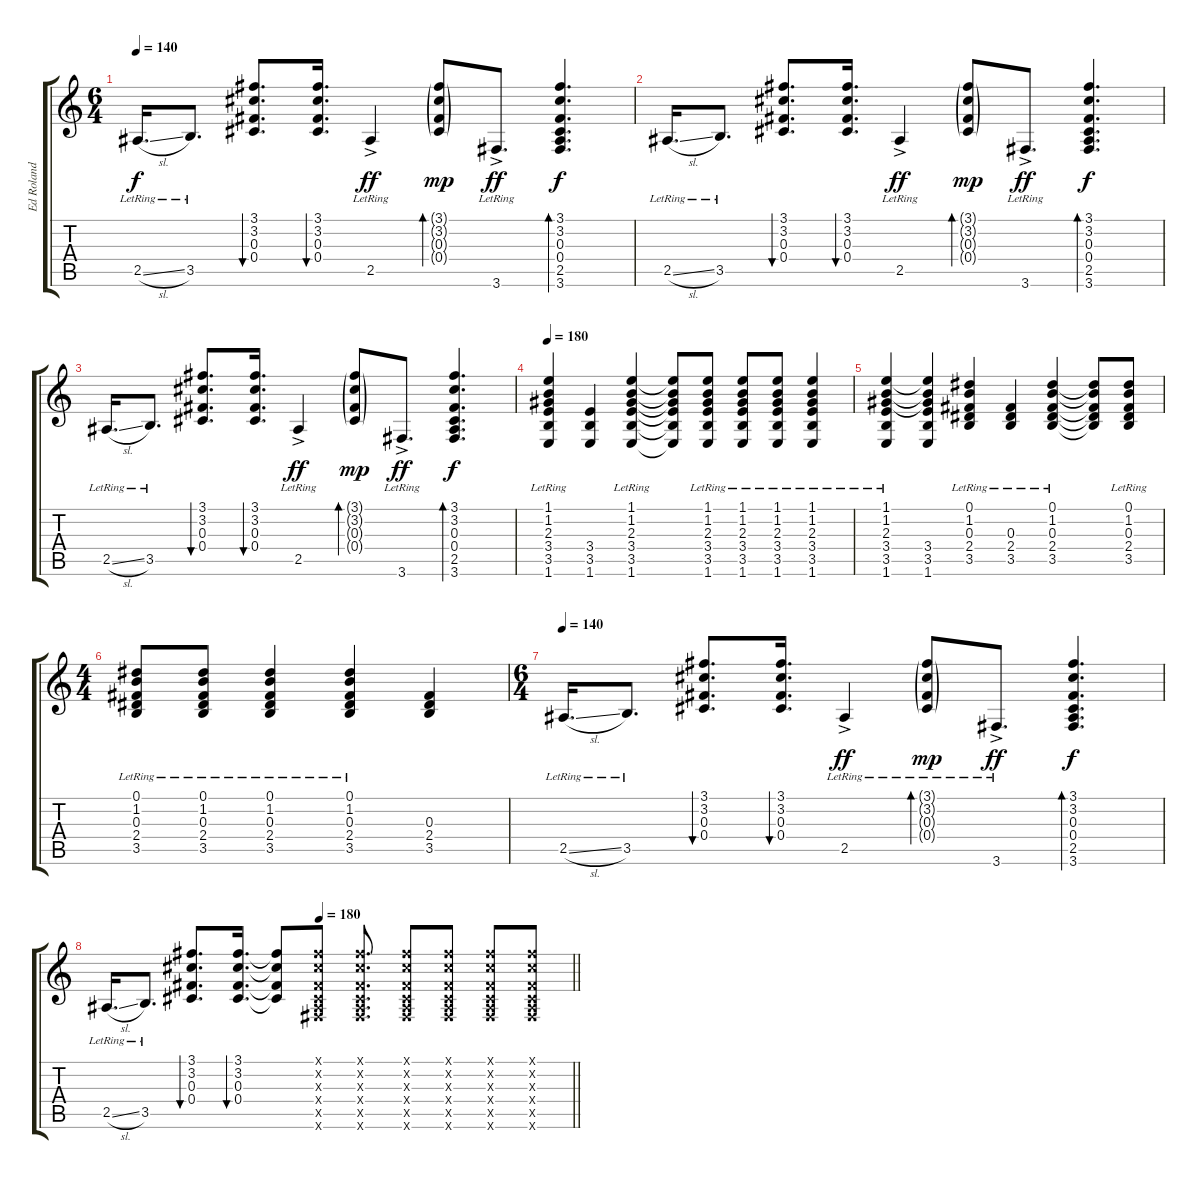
\track ("Ed Roland" "Ed Roland") {instrument acousticguitarsteel}
\staff {score tabs}
\tuning (Eb4 Bb3 Gb3 Db3 Ab2 Eb2) {hide}
\ts (6 4)
\tempo 140
\clef g2
\ks c
2.5{sl lr}.16{d dy f} 3.5{lr}.8{d} (3.1 3.2 0.3 0.4).8{d bu 60} (3.1 3.2 0.3 0.4).16{d bu 60} 2.5{ac lr}.4{dy ff} (3.1{g} 3.2{g} 0.3{g} 0.4{g}).8{bd 60 dy mp} 3.6{ac lr}.8{d dy ff} (3.1 3.2 0.3 0.4 2.5 3.6).4{d bd 60 dy f} |
2.5{sl lr}.16{d} 3.5{lr}.8{d} (3.1 3.2 0.3 0.4).8{d bu 60} (3.1 3.2 0.3 0.4).16{d bu 60} 2.5{ac lr}.4{dy ff} (3.1{g} 3.2{g} 0.3{g} 0.4{g}).8{bd 60 dy mp} 3.6{ac lr}.8{d dy ff} (3.1 3.2 0.3 0.4 2.5 3.6).4{d bd 60 dy f} |
2.5{sl lr}.16{d} 3.5{lr}.8{d} (3.1 3.2 0.3 0.4).8{d bu 60} (3.1 3.2 0.3 0.4).16{d bu 60} 2.5{ac lr}.4{dy ff} (3.1{g} 3.2{g} 0.3{g} 0.4{g}).8{bd 60 dy mp} 3.6{ac lr}.8{d dy ff} (3.1 3.2 0.3 0.4 2.5 3.6).4{d bd 60 dy f} |
\tempo 180
(1.1{lr} 1.2{lr} 2.3{lr} 3.4{lr} 3.5{lr} 1.6{lr}).4 (3.4 3.5 1.6).4 (1.1{lr} 1.2{lr} 2.3{lr} 3.4{lr} 3.5{lr} 1.6{lr}).4 (1.1{t} 1.2{t} 2.3{t} 3.4{t} 3.5{t} 1.6{t}).8 (1.1{lr} 1.2{lr} 2.3{lr} 3.4{lr} 3.5{lr} 1.6{lr}).8 (1.1{lr} 1.2{lr} 2.3{lr} 3.4{lr} 3.5{lr} 1.6{lr}).8 (1.1{lr} 1.2{lr} 2.3{lr} 3.4{lr} 3.5{lr} 1.6{lr}).8 (1.1{lr} 1.2{lr} 2.3{lr} 3.4{lr} 3.5{lr} 1.6{lr}).4 |
(1.1{lr} 1.2{lr} 2.3{lr} 3.4{lr} 3.5{lr} 1.6{lr}).4 (1.1{t} 1.2{t} 2.3{t} 3.4 3.5 1.6).4 (0.1{lr} 1.2{lr} 0.3{lr} 2.4{lr} 3.5{lr}).4 (0.3{lr} 2.4{lr} 3.5{lr}).4 (0.1{lr} 1.2{lr} 0.3{lr} 2.4{lr} 3.5{lr}).4 (0.1{t} 1.2{t} 0.3{t} 2.4{t} 3.5{t}).8 (0.1{lr} 1.2{lr} 0.3{lr} 2.4{lr} 3.5{lr}).8 |
\ts (4 4)
(0.1{lr} 1.2{lr} 0.3{lr} 2.4{lr} 3.5{lr}).8 (0.1{lr} 1.2{lr} 0.3{lr} 2.4{lr} 3.5{lr}).8 (0.1{lr} 1.2{lr} 0.3{lr} 2.4{lr} 3.5{lr}).4 (0.1{lr} 1.2{lr} 0.3{lr} 2.4{lr} 3.5{lr}).4 (0.3 2.4 3.5).4 |
\ts (6 4)
\tempo 140
2.5{sl lr}.16{d} 3.5{lr}.8{d} (3.1 3.2 0.3 0.4).8{d bu 60} (3.1 3.2 0.3 0.4).16{d bu 60} 2.5{ac lr}.4{dy ff} (3.1{g lr} 3.2{g lr} 0.3{g lr} 0.4{g lr}).8{bd 60 dy mp} 3.6{ac lr}.8{d dy ff} (3.1 3.2 0.3 0.4 2.5 3.6).4{d bd 60 dy f} |
\tempo (180 0.4583333333333333)
\barLineRight lightlight
2.5{sl lr}.16{d} 3.5{lr}.8{d} (3.1 3.2 0.3 0.4).8{d bu 60} (3.1 3.2 0.3 0.4).16{d bu 60} (3.1{t} 3.2{t} 0.3{t} 0.4{t}).8 (3.1{x} 3.2{x} 0.3{x} 0.4{x} 2.5{x} 3.6{x}).8 (3.1{x} 3.2{x} 0.3{x} 0.4{x} 2.5{x} 3.6{x}).8{d} (3.1{x} 3.2{x} 0.3{x} 0.4{x} 2.5{x} 3.6{x}).8 (3.1{x} 3.2{x} 0.3{x} 0.4{x} 2.5{x} 3.6{x}).8 (3.1{x} 3.2{x} 0.3{x} 0.4{x} 2.5{x} 3.6{x}).8 (3.1{x} 3.2{x} 0.3{x} 0.4{x} 2.5{x} 3.6{x}).8
